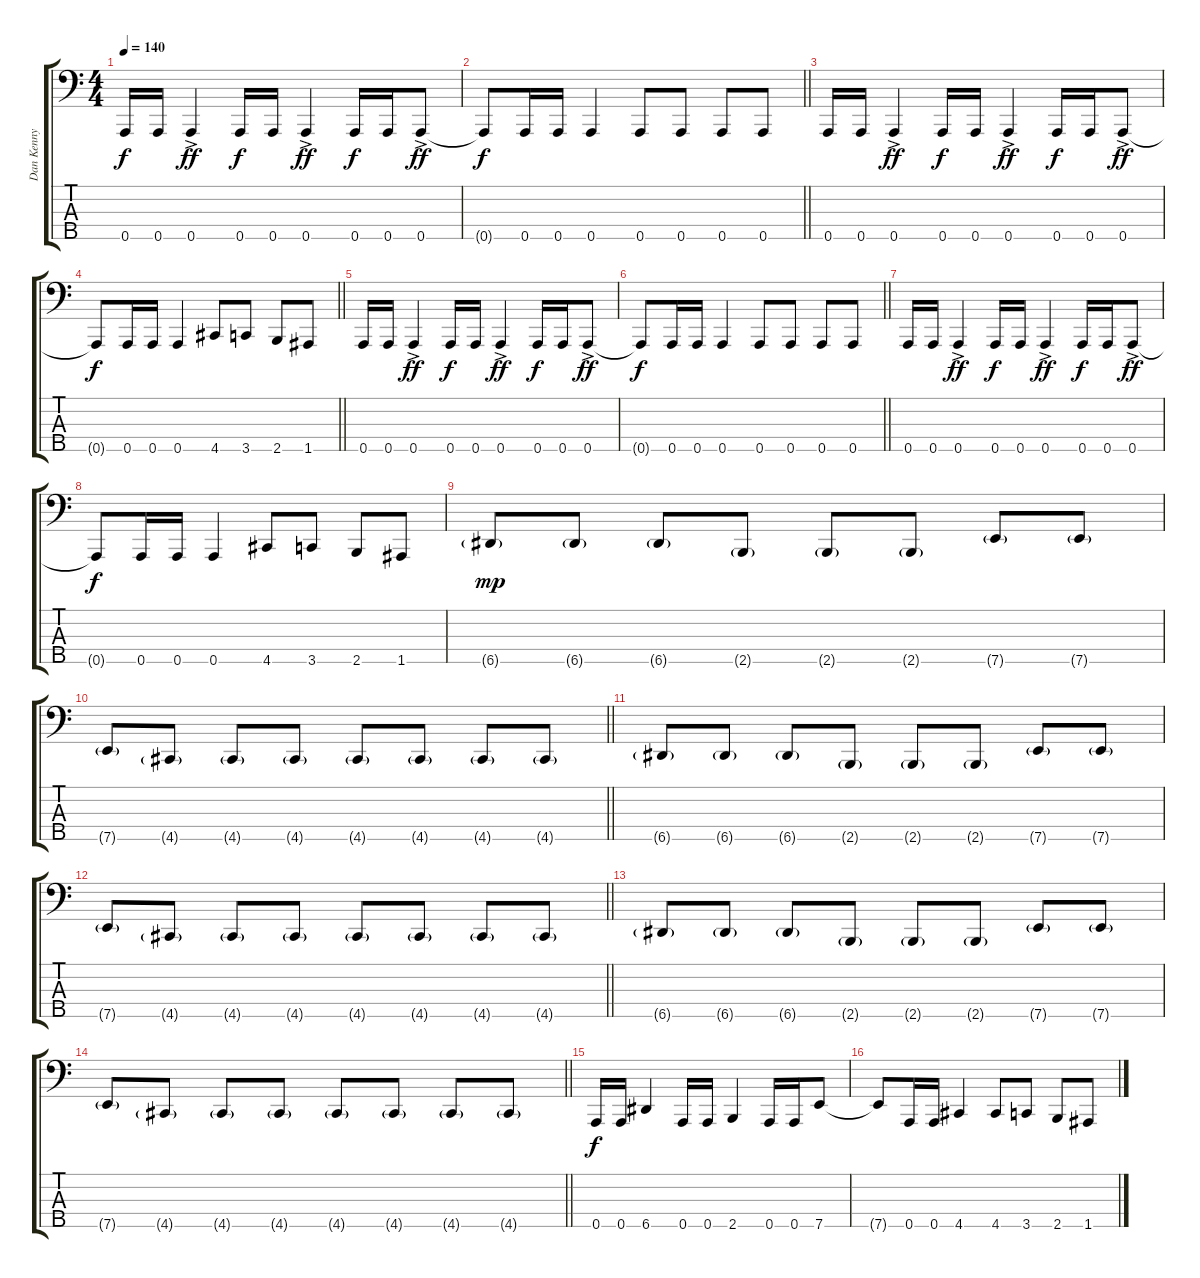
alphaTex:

\track ("Dan Kenny" "Dan Kenny") {instrument electricbasspick}
\staff {score tabs}
\tuning (G2 D2 A1 E1 A0) {hide}
\ts (4 4)
\tempo 140
\clef f4
\ks c
0.5.16{dy f} 0.5.16 0.5{ac}.4{dy ff} 0.5.16{dy f} 0.5.16 0.5{ac}.4{dy ff} 0.5.16{dy f} 0.5.16 0.5{ac}.8{dy ff} |
\barLineRight lightlight
0.5{t}.8{dy f} 0.5.16 0.5.16 0.5.4 0.5.8 0.5.8 0.5.8 0.5.8 |
0.5.16 0.5.16 0.5{ac}.4{dy ff} 0.5.16{dy f} 0.5.16 0.5{ac}.4{dy ff} 0.5.16{dy f} 0.5.16 0.5{ac}.8{dy ff} |
\barLineRight lightlight
0.5{t}.8{dy f} 0.5.16 0.5.16 0.5.4 4.5.8 3.5.8 2.5.8 1.5.8 |
0.5.16 0.5.16 0.5{ac}.4{dy ff} 0.5.16{dy f} 0.5.16 0.5{ac}.4{dy ff} 0.5.16{dy f} 0.5.16 0.5{ac}.8{dy ff} |
\barLineRight lightlight
0.5{t}.8{dy f} 0.5.16 0.5.16 0.5.4 0.5.8 0.5.8 0.5.8 0.5.8 |
0.5.16 0.5.16 0.5{ac}.4{dy ff} 0.5.16{dy f} 0.5.16 0.5{ac}.4{dy ff} 0.5.16{dy f} 0.5.16 0.5{ac}.8{dy ff} |
0.5{t}.8{dy f} 0.5.16 0.5.16 0.5.4 4.5.8 3.5.8 2.5.8 1.5.8 |
6.5{g}.8{dy mp instrument electricbassfinger} 6.5{g}.8 6.5{g}.8 2.5{g}.8 2.5{g}.8 2.5{g}.8 7.5{g}.8 7.5{g}.8 |
\barLineRight lightlight
7.5{g}.8 4.5{g}.8 4.5{g}.8 4.5{g}.8 4.5{g}.8 4.5{g}.8 4.5{g}.8 4.5{g}.8 |
6.5{g}.8 6.5{g}.8 6.5{g}.8 2.5{g}.8 2.5{g}.8 2.5{g}.8 7.5{g}.8 7.5{g}.8 |
\barLineRight lightlight
7.5{g}.8 4.5{g}.8 4.5{g}.8 4.5{g}.8 4.5{g}.8 4.5{g}.8 4.5{g}.8 4.5{g}.8 |
6.5{g}.8 6.5{g}.8 6.5{g}.8 2.5{g}.8 2.5{g}.8 2.5{g}.8 7.5{g}.8 7.5{g}.8 |
\barLineRight lightlight
7.5{g}.8 4.5{g}.8 4.5{g}.8 4.5{g}.8 4.5{g}.8 4.5{g}.8 4.5{g}.8 4.5{g}.8 |
0.5.16{dy f instrument electricbasspick} 0.5.16 6.5.4 0.5.16 0.5.16 2.5.4 0.5.16 0.5.16 7.5.8 |
7.5{t}.8 0.5.16 0.5.16 4.5.4 4.5.8 3.5.8 2.5.8 1.5.8
